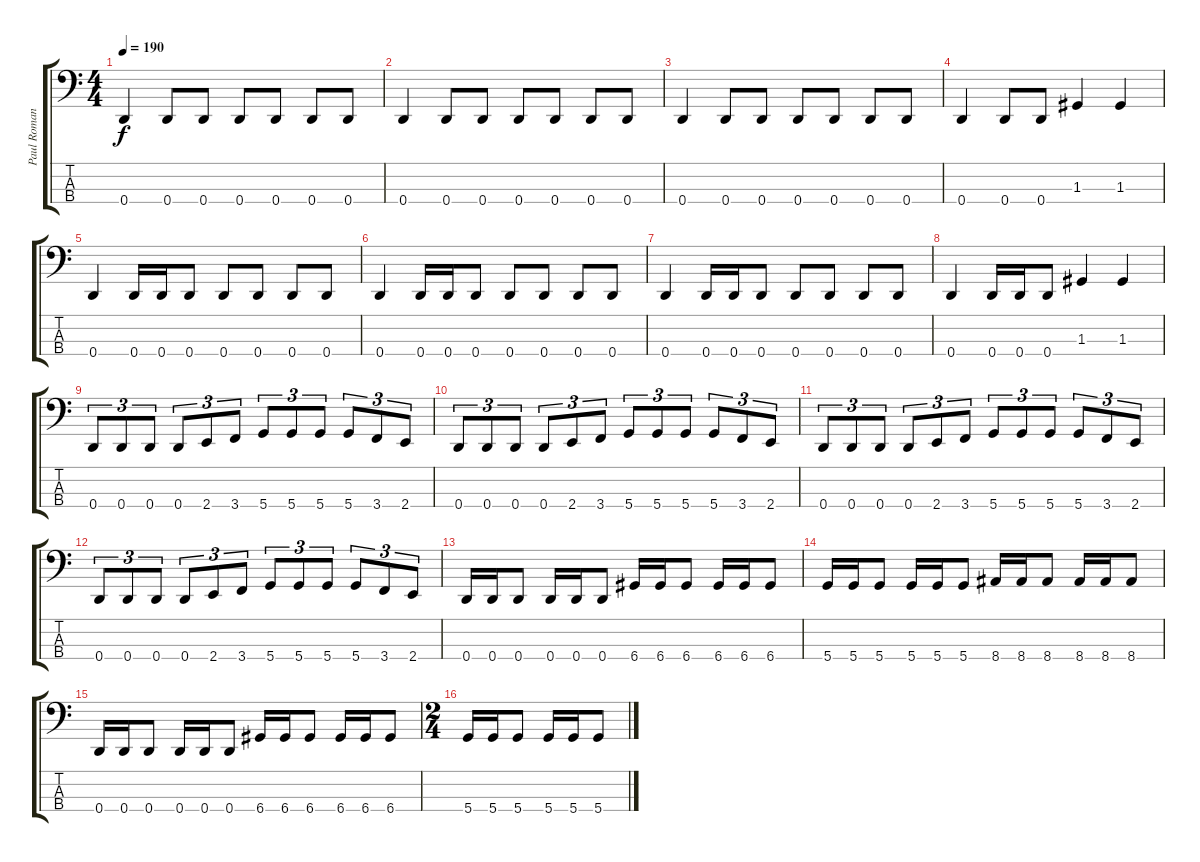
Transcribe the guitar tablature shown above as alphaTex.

\track ("Paul Romanko" "Paul Roman") {instrument electricbasspick}
\staff {score tabs}
\tuning (F2 C2 G1 D1) {hide}
\ts (4 4)
\tempo 190
\clef f4
\ks c
0.4.4{dy f} 0.4.8 0.4.8 0.4.8 0.4.8 0.4.8 0.4.8 |
0.4.4 0.4.8 0.4.8 0.4.8 0.4.8 0.4.8 0.4.8 |
0.4.4 0.4.8 0.4.8 0.4.8 0.4.8 0.4.8 0.4.8 |
0.4.4 0.4.8 0.4.8 1.3.4 1.3.4 |
0.4.4 0.4.16 0.4.16 0.4.8 0.4.8 0.4.8 0.4.8 0.4.8 |
0.4.4 0.4.16 0.4.16 0.4.8 0.4.8 0.4.8 0.4.8 0.4.8 |
0.4.4 0.4.16 0.4.16 0.4.8 0.4.8 0.4.8 0.4.8 0.4.8 |
0.4.4 0.4.16 0.4.16 0.4.8 1.3.4 1.3.4 |
0.4.8{tu (3 2)} 0.4.8{tu (3 2)} 0.4.8{tu (3 2)} 0.4.8{tu (3 2)} 2.4.8{tu (3 2)} 3.4.8{tu (3 2)} 5.4.8{tu (3 2)} 5.4.8{tu (3 2)} 5.4.8{tu (3 2)} 5.4.8{tu (3 2)} 3.4.8{tu (3 2)} 2.4.8{tu (3 2)} |
0.4.8{tu (3 2)} 0.4.8{tu (3 2)} 0.4.8{tu (3 2)} 0.4.8{tu (3 2)} 2.4.8{tu (3 2)} 3.4.8{tu (3 2)} 5.4.8{tu (3 2)} 5.4.8{tu (3 2)} 5.4.8{tu (3 2)} 5.4.8{tu (3 2)} 3.4.8{tu (3 2)} 2.4.8{tu (3 2)} |
0.4.8{tu (3 2)} 0.4.8{tu (3 2)} 0.4.8{tu (3 2)} 0.4.8{tu (3 2)} 2.4.8{tu (3 2)} 3.4.8{tu (3 2)} 5.4.8{tu (3 2)} 5.4.8{tu (3 2)} 5.4.8{tu (3 2)} 5.4.8{tu (3 2)} 3.4.8{tu (3 2)} 2.4.8{tu (3 2)} |
0.4.8{tu (3 2)} 0.4.8{tu (3 2)} 0.4.8{tu (3 2)} 0.4.8{tu (3 2)} 2.4.8{tu (3 2)} 3.4.8{tu (3 2)} 5.4.8{tu (3 2)} 5.4.8{tu (3 2)} 5.4.8{tu (3 2)} 5.4.8{tu (3 2)} 3.4.8{tu (3 2)} 2.4.8{tu (3 2)} |
0.4.16 0.4.16 0.4.8 0.4.16 0.4.16 0.4.8 6.4.16 6.4.16 6.4.8 6.4.16 6.4.16 6.4.8 |
5.4.16 5.4.16 5.4.8 5.4.16 5.4.16 5.4.8 8.4.16 8.4.16 8.4.8 8.4.16 8.4.16 8.4.8 |
0.4.16 0.4.16 0.4.8 0.4.16 0.4.16 0.4.8 6.4.16 6.4.16 6.4.8 6.4.16 6.4.16 6.4.8 |
\ts (2 4)
5.4.16 5.4.16 5.4.8 5.4.16 5.4.16 5.4.8
